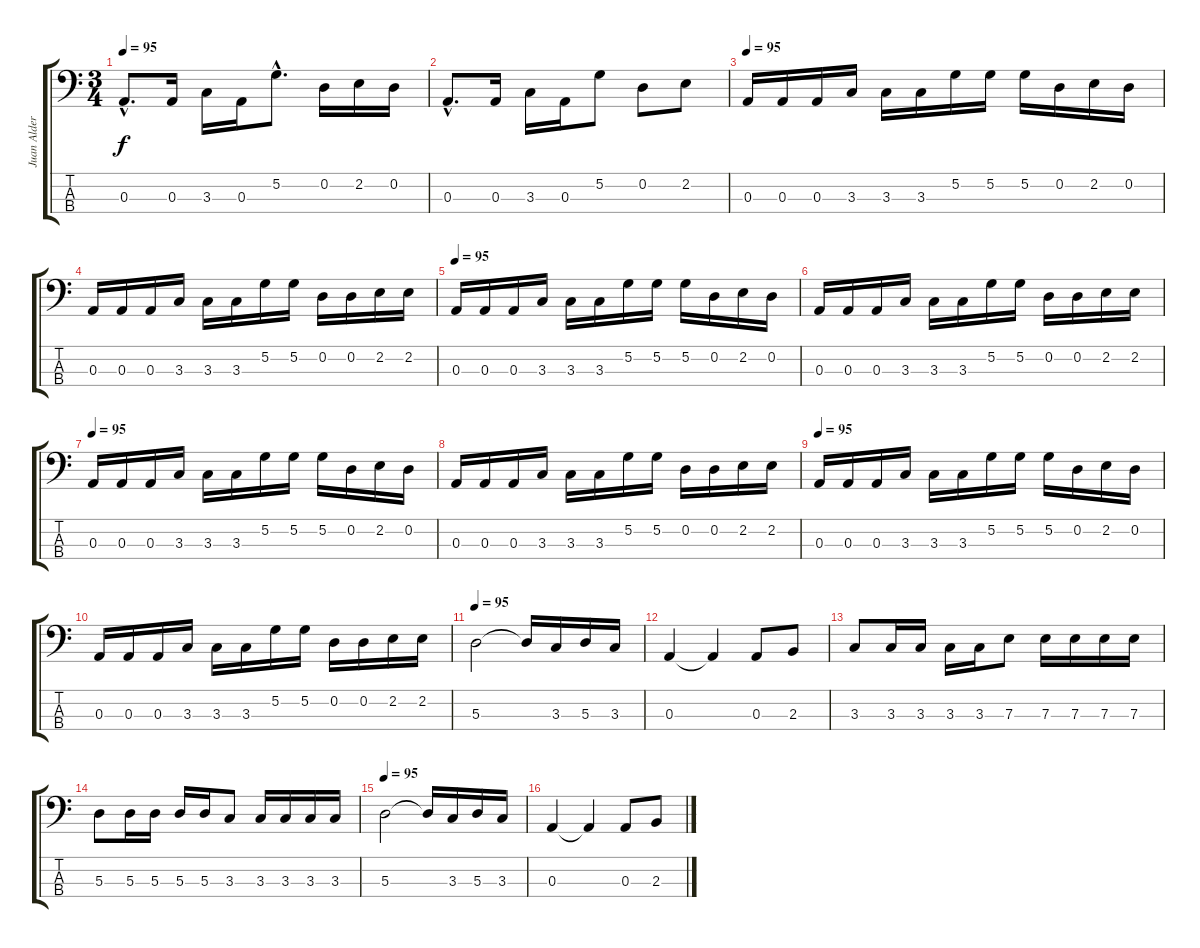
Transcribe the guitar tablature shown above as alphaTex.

\track ("Juan Alderete " "Juan Alder") {instrument electricbassfinger}
\staff {score tabs}
\tuning (G2 D2 A1 E1) {hide}
\ts (3 4)
\tempo 95
\clef f4
\ks c
0.3{hac}.8{d dy f balance 8} 0.3.16 3.3.16 0.3.16 5.2{hac}.8{d} 0.2.16 2.2.16 0.2.16 |
0.3{hac}.8{d balance 8} 0.3.16 3.3.16 0.3.16 5.2.8 0.2.8 2.2.8 |
\tempo 95
0.3.16{balance 8} 0.3.16 0.3.16 3.3.16 3.3.16 3.3.16 5.2.16 5.2.16 5.2.16 0.2.16 2.2.16 0.2.16 |
0.3.16 0.3.16 0.3.16 3.3.16 3.3.16 3.3.16 5.2.16 5.2.16 0.2.16 0.2.16 2.2.16 2.2.16 |
\tempo 95
0.3.16{balance 8} 0.3.16 0.3.16 3.3.16 3.3.16 3.3.16 5.2.16 5.2.16 5.2.16 0.2.16 2.2.16 0.2.16 |
0.3.16 0.3.16 0.3.16 3.3.16 3.3.16 3.3.16 5.2.16 5.2.16 0.2.16 0.2.16 2.2.16 2.2.16 |
\tempo 95
0.3.16{balance 8} 0.3.16 0.3.16 3.3.16 3.3.16 3.3.16 5.2.16 5.2.16 5.2.16 0.2.16 2.2.16 0.2.16 |
0.3.16 0.3.16 0.3.16 3.3.16 3.3.16 3.3.16 5.2.16 5.2.16 0.2.16 0.2.16 2.2.16 2.2.16 |
\tempo 95
0.3.16{balance 8} 0.3.16 0.3.16 3.3.16 3.3.16 3.3.16 5.2.16 5.2.16 5.2.16 0.2.16 2.2.16 0.2.16 |
0.3.16 0.3.16 0.3.16 3.3.16 3.3.16 3.3.16 5.2.16 5.2.16 0.2.16 0.2.16 2.2.16 2.2.16 |
\tempo 95
5.3.2 5.3{t}.16 3.3.16 5.3.16 3.3.16 |
0.3.4 0.3{t}.4 0.3.8 2.3.8 |
3.3.8 3.3.16 3.3.16 3.3.16 3.3.16 7.3.8 7.3.16 7.3.16 7.3.16 7.3.16 |
5.3.8 5.3.16 5.3.16 5.3.16 5.3.16 3.3.8 3.3.16 3.3.16 3.3.16 3.3.16 |
\tempo 95
5.3.2 5.3{t}.16 3.3.16 5.3.16 3.3.16 |
0.3.4 0.3{t}.4 0.3.8 2.3.8
